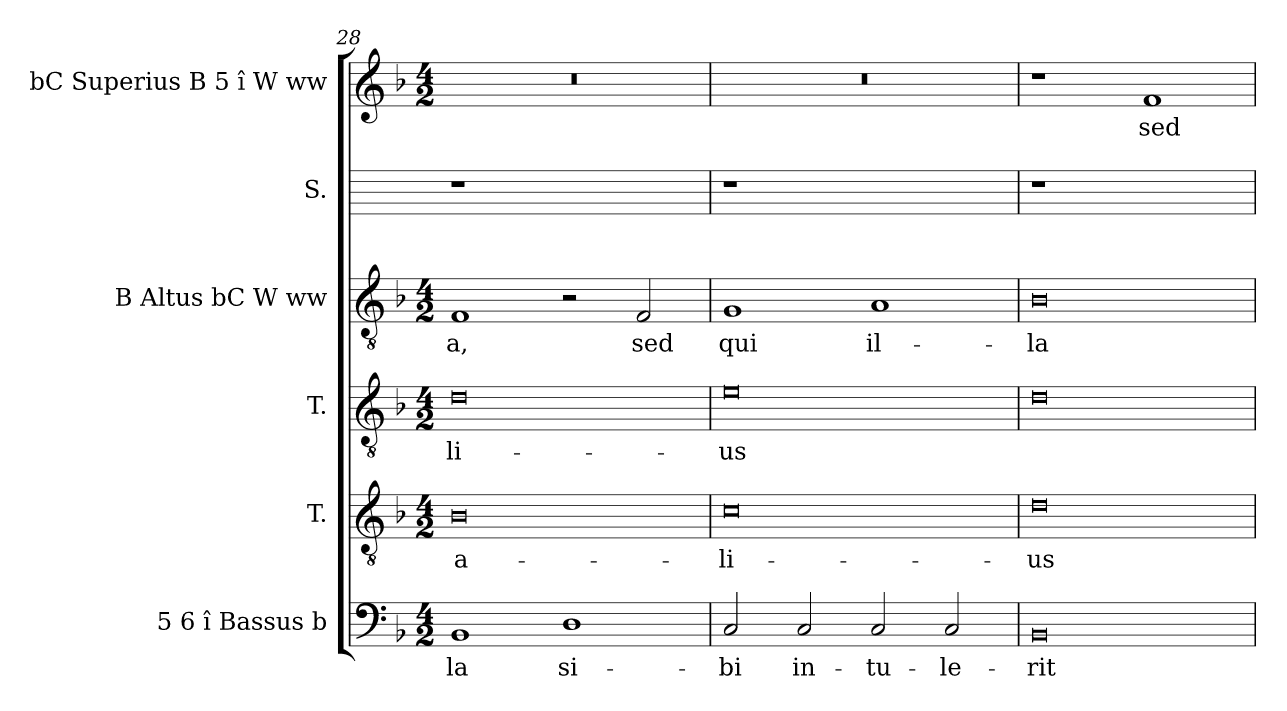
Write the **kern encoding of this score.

**kern	**text	**kern	**text	**kern	**text	**kern	**text	**kern	**kern	**text
*part6	*part6	*part5	*part5	*part4	*part4	*part3	*part3	*part2	*part1	*part1
*staff6	*staff6	*staff5	*staff5	*staff4	*staff4	*staff3	*staff3	*staff2	*staff1	*staff1
*I"5  6  î  Bassus  b	*	*I"T.	*	*I"T.	*	*I"B  Altus  bC  W  ww	*	*I"S.	*I"bC  Superius  B  5 î W  ww	*
*I'B.	*	*I'T.	*	*I'T.	*	*I'A.	*	*I'S.	*I'S.	*
*clefF4	*	*clefGv2	*	*clefGv2	*	*clefGv2	*	*	*clefG2	*
*k[b-]	*	*k[b-]	*	*k[b-]	*	*k[b-]	*	*	*k[b-]	*
*F:	*	*F:	*	*F:	*	*F:	*	*	*F:	*
*M4/2	*	*M4/2	*	*M4/2	*	*M4/2	*	*	*M4/2	*
=28	=28	=28	=28	=28	=28	=28	=28	=28	=28	=28
!	!LO:LY:b:cj	!	!LO:LY:b:rj	!	!LO:LY:b:rj	!	!LO:LY:b:cj	!	!	!
1BB-	-la	0B-	a-	0d	-li-	1F	-a,	1r	0r	.
!	!LO:LY:b:cj	!	!	!	!	!	!	!	!	!
1D	si-	.	.	.	.	2r	.	1ryy	.	.
!	!	!	!	!	!	!	!LO:LY:b:cj	!	!	!
.	.	.	.	.	.	2F/	sed	.	.	.
=29	=29	=29	=29	=29	=29	=29	=29	=29	=29	=29
!	!LO:LY:b:cj	!	!LO:LY:b:rj	!	!LO:LY:b:cj	!	!LO:LY:b:cj	!	!	!
2C/	-bi	0c	-li-	0e	-us	1G	qui	1r	0r	.
!	!LO:LY:b:cj	!	!	!	!	!	!	!	!	!
2C/	in-	.	.	.	.	.	.	.	.	.
!	!LO:LY:b:cj	!	!	!	!	!	!LO:LY:b:cj	!	!	!
2C/	-tu-	.	.	.	.	1A	il-	1ryy	.	.
!	!LO:LY:b:cj	!	!	!	!	!	!	!	!	!
2C/	-le-	.	.	.	.	.	.	.	.	.
=30	=30	=30	=30	=30	=30	=30	=30	=30	=30	=30
!	!LO:LY:b:cj	!	!LO:LY:b:cj	!	!	!	!LO:LY:b:rj	!	!	!
0BB-	-rit	0d	-us	0d	.	0B-	-la	1r	1r	.
!	!	!	!	!	!	!	!	!	!	!LO:LY:b:cj
.	.	.	.	.	.	.	.	1ryy	1f	sed
=	=	=	=	=	=	=	=	=	=	=
*-	*-	*-	*-	*-	*-	*-	*-	*-	*-	*-
